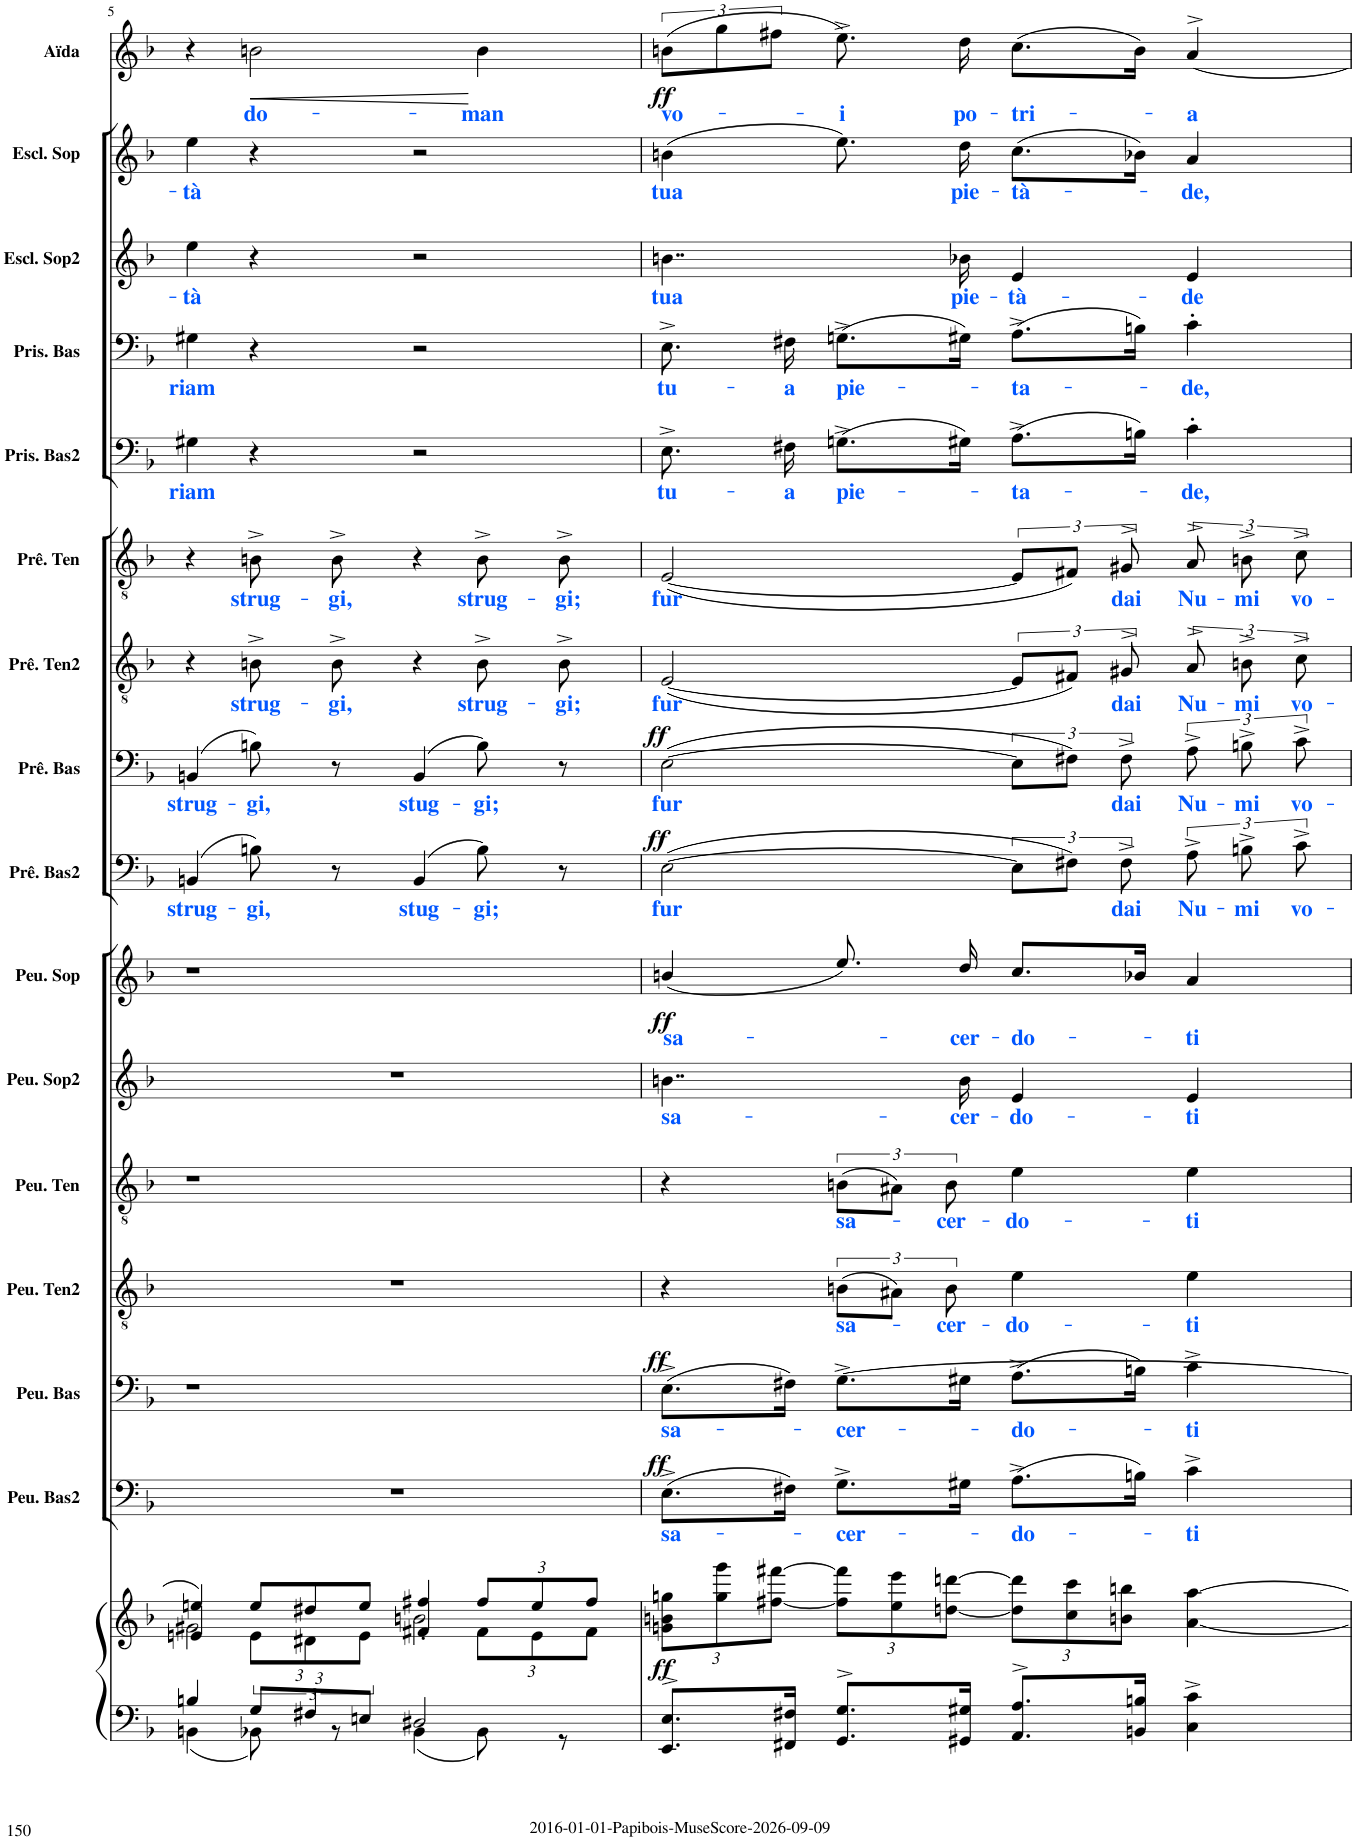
**kern	**kern	**dynam	**kern	**text	**dynam	**kern	**text	**dynam	**kern	**text	**kern	**text	**kern	**text	**kern	**text	**dynam	**kern	**text	**dynam	**kern	**text	**dynam	**kern	**text	**kern	**text	**kern	**text	**kern	**text	**kern	**text	**kern	**text	**kern	**text	**dynam
*part16	*part16	*part16	*part15	*part15	*part15	*part14	*part14	*part14	*part13	*part13	*part12	*part12	*part11	*part11	*part10	*part10	*part10	*part9	*part9	*part9	*part8	*part8	*part8	*part7	*part7	*part6	*part6	*part5	*part5	*part4	*part4	*part3	*part3	*part2	*part2	*part1	*part1	*part1
*staff17	*staff16	*staff16/17	*staff15	*staff15	*staff15	*staff14	*staff14	*staff14	*staff13	*staff13	*staff12	*staff12	*staff11	*staff11	*staff10	*staff10	*staff10	*staff9	*staff9	*staff9	*staff8	*staff8	*staff8	*staff7	*staff7	*staff6	*staff6	*staff5	*staff5	*staff4	*staff4	*staff3	*staff3	*staff2	*staff2	*staff1	*staff1	*staff1
*I"Piano	*	*	*I"Peu. Bas2	*	*	*I"Peu. Bas	*	*	*I"Peu. Ten2	*	*I"Peu. Ten	*	*I"Peu. Sop2	*	*I"Peu. Sop	*	*	*I"Prê. Bas2	*	*	*I"Prê. Bas	*	*	*I"Prê. Ten2	*	*I"Prê. Ten	*	*I"Pris. Bas2	*	*I"Pris. Bas	*	*I"Escl. Sop2	*	*I"Escl. Sop	*	*I"Aïda	*	*
*I'Pno	*	*	*I'Peu. Bas2	*	*	*I'Peu. Bas	*	*	*I'Peu. Ten2	*	*I'Peu. Ten	*	*I'Peu. Sop2	*	*I'Peu. Sop	*	*	*I'Prê. Bas2	*	*	*I'Prê. Bas	*	*	*I'Prê. Ten2	*	*I'Prê. Ten	*	*I'Pris. Bas2	*	*I'Pris. Bas	*	*I'Escl. Sop2	*	*I'Escl. Sop	*	*I'Aïda	*	*
!!LO:PB:g=z
*clefF4	*clefG2	*	*clefF4	*	*	*clefF4	*	*	*clefGv2	*	*clefGv2	*	*clefG2	*	*clefG2	*	*	*clefF4	*	*	*clefF4	*	*	*clefGv2	*	*clefGv2	*	*clefF4	*	*clefF4	*	*clefG2	*	*clefG2	*	*clefG2	*	*
*k[b-]	*k[b-]	*	*k[b-]	*	*	*k[b-]	*	*	*k[b-]	*	*k[b-]	*	*k[b-]	*	*k[b-]	*	*	*k[b-]	*	*	*k[b-]	*	*	*k[b-]	*	*k[b-]	*	*k[b-]	*	*k[b-]	*	*k[b-]	*	*k[b-]	*	*k[b-]	*	*
*M4/4	*M4/4	*	*M4/4	*	*	*M4/4	*	*	*M4/4	*	*M4/4	*	*M4/4	*	*M4/4	*	*	*M4/4	*	*	*M4/4	*	*	*M4/4	*	*M4/4	*	*M4/4	*	*M4/4	*	*M4/4	*	*M4/4	*	*M4/4	*	*
=5	=5	=5	=5	=5	=5	=5	=5	=5	=5	=5	=5	=5	=5	=5	=5	=5	=5	=5	=5	=5	=5	=5	=5	=5	=5	=5	=5	=5	=5	=5	=5	=5	=5	=5	=5	=5	=5	=5
*^	*^	*	*	*	*	*	*	*	*	*	*	*	*	*	*	*	*	*	*	*	*	*	*	*	*	*	*	*	*	*	*	*	*	*	*	*	*	*
*	*	*	*^	*	*	*	*	*	*	*	*	*	*	*	*	*	*	*	*	*	*	*	*	*	*	*	*	*	*	*	*	*	*	*	*	*	*	*	*	*
!	!	!	!	!	!	!	!	!	!	!	!	!	!	!	!	!	!	!	!	!	!	!LO:LY:b:color=#0055FF	!	!	!LO:LY:b:color=#0055FF	!	!	!	!	!	!	!LO:LY:b:color=#0055FF	!	!LO:LY:b:color=#0055FF	!	!LO:LY:b:color=#0055FF	!	!LO:LY:b:color=#0055FF	!	!	!
4Bn/	4BBn\	4een/	4en/	2g#X\	.	1r	.	.	1r	.	.	1r	.	1r	.	1r	.	1r	.	.	(4BBn/	strug-	.	(4BBn/	strug-	.	4r	.	4r	.	4G#X\	-riam	4G#X\	-riam	4ee\	-tà	4ee\	-tà	4r	.	.
*Xbrackettup	*	*	*Xbrackettup	*	*	*	*	*	*	*	*	*	*	*	*	*	*	*	*	*	*	*	*	*	*	*	*	*	*	*	*	*	*	*	*	*	*	*	*	*	*
!	!	!	!	!	!	!	!	!	!	!	!	!	!	!	!	!	!	!	!	!	!	!LO:LY:b:color=#0055FF	!	!	!LO:LY:b:color=#0055FF	!	!	!LO:LY:b:color=#0055FF	!	!LO:LY:b:color=#0055FF	!	!	!	!	!	!	!	!	!	!LO:LY:b:color=#0055FF	!LO:HP:b
12G/L	8BB-X\	12ee/L	12e\L	.	.	.	.	.	.	.	.	.	.	.	.	.	.	.	.	.	8Bn\)	-gi,	.	8Bn\)	-gi,	.	8Bn^>\	strug-	8Bn^>\	strug-	4r	.	4r	.	4r	.	4r	.	2bn\	do-	<
12F#X/	.	12dd#X/	12d#X\	.	.	.	.	.	.	.	.	.	.	.	.	.	.	.	.	.	.	.	.	.	.	.	.	.	.	.	.	.	.	.	.	.	.	.	.	.	.
!	!	!	!	!	!	!	!	!	!	!	!	!	!	!	!	!	!	!	!	!	!	!	!	!	!	!	!	!LO:LY:b:color=#0055FF	!	!LO:LY:b:color=#0055FF	!	!	!	!	!	!	!	!	!	!	!
.	8r	.	.	.	.	.	.	.	.	.	.	.	.	.	.	.	.	.	.	.	8r	.	.	8r	.	.	8B^>\	-gi,	8B^>\	-gi,	.	.	.	.	.	.	.	.	.	.	.
12En/J	.	12ee/J	12e\J	.	.	.	.	.	.	.	.	.	.	.	.	.	.	.	.	.	.	.	.	.	.	.	.	.	.	.	.	.	.	.	.	.	.	.	.	.	.
!	!	!	!	!	!	!	!	!	!	!	!	!	!	!	!	!	!	!	!	!	!	!LO:LY:b:color=#0055FF	!	!	!LO:LY:b:color=#0055FF	!	!	!	!	!	!	!	!	!	!	!	!	!	!	!	!
2D#X/	4BB-\	4ff#X/	4f#X'</	2bn\	.	.	.	.	.	.	.	.	.	.	.	.	.	.	.	.	(4BB/	stug-	.	(4BB/	stug-	.	4r	.	4r	.	2r	.	2r	.	2r	.	2r	.	.	.	.
!	!	!	!	!	!	!	!	!	!	!	!	!	!	!	!	!	!	!	!	!	!	!LO:LY:b:color=#0055FF	!	!	!LO:LY:b:color=#0055FF	!	!	!LO:LY:b:color=#0055FF	!	!LO:LY:b:color=#0055FF	!	!	!	!	!	!	!	!	!	!LO:LY:b:color=#0055FF	!
.	8BB-\	12ff#/L	12f#\L	.	.	.	.	.	.	.	.	.	.	.	.	.	.	.	.	.	8B\)	-gi;	.	8B\)	-gi;	.	8B^>\	strug-	8B^>\	strug-	.	.	.	.	.	.	.	.	4b\	-man	[
.	.	12ee/	12e\	.	.	.	.	.	.	.	.	.	.	.	.	.	.	.	.	.	.	.	.	.	.	.	.	.	.	.	.	.	.	.	.	.	.	.	.	.	.
!	!	!	!	!	!	!	!	!	!	!	!	!	!	!	!	!	!	!	!	!	!	!	!	!	!	!	!	!LO:LY:b:color=#0055FF	!	!LO:LY:b:color=#0055FF	!	!	!	!	!	!	!	!	!	!	!
.	8r	.	.	.	.	.	.	.	.	.	.	.	.	.	.	.	.	.	.	.	8r	.	.	8r	.	.	8B^>\	-gi;	8B^>\	-gi;	.	.	.	.	.	.	.	.	.	.	.
.	.	12ff#/J	12f#\J	.	.	.	.	.	.	.	.	.	.	.	.	.	.	.	.	.	.	.	.	.	.	.	.	.	.	.	.	.	.	.	.	.	.	.	.	.	.
*v	*v	*	*	*	*	*	*	*	*	*	*	*	*	*	*	*	*	*	*	*	*	*	*	*	*	*	*	*	*	*	*	*	*	*	*	*	*	*	*	*	*
*	*	*v	*v	*	*	*	*	*	*	*	*	*	*	*	*	*	*	*	*	*	*	*	*	*	*	*	*	*	*	*	*	*	*	*	*	*	*	*	*	*
=6	=6	=6	=6	=6	=6	=6	=6	=6	=6	=6	=6	=6	=6	=6	=6	=6	=6	=6	=6	=6	=6	=6	=6	=6	=6	=6	=6	=6	=6	=6	=6	=6	=6	=6	=6	=6	=6	=6	=6
!	!	!	!LO:DY:b	!	!LO:LY:b:color=#0055FF	!LO:DY:a	!	!LO:LY:b:color=#0055FF	!LO:DY:a	!	!	!	!	!	!LO:LY:b:color=#0055FF	!	!LO:LY:b:color=#0055FF	!LO:DY:b	!	!LO:LY:b:color=#0055FF	!LO:DY:a	!	!LO:LY:b:color=#0055FF	!LO:DY:a	!	!LO:LY:b:color=#0055FF	!	!LO:LY:b:color=#0055FF	!	!LO:LY:b:color=#0055FF	!	!LO:LY:b:color=#0055FF	!	!LO:LY:b:color=#0055FF	!	!LO:LY:b:color=#0055FF	!	!LO:LY:b:color=#0055FF	!LO:DY:b
*	*v	*v	*	*	*	*	*	*	*	*	*	*	*	*	*	*	*	*	*	*	*	*	*	*	*	*	*	*	*	*	*	*	*	*	*	*	*	*	*
8.EE/^> 8.E/^>L	12gn\ 12bn\ 12ggn\L	ff	(8.E^>\L	sa-	ff	(8.E^>\L	sa-	ff	4r	.	4r	.	4..bn\	sa-	(4bn/	sa-	ff	([>2E\	fur	ff	([>2E\	fur	ff	([<2E/	fur	([<2E/	fur	8.E^>\	tu-	8.E^>\	tu-	4..bn\	tua	(4bn\	tua	(12bn\L	vo-	ff
.	12gg\ 12ggg\	.	.	.	.	.	.	.	.	.	.	.	.	.	.	.	.	.	.	.	.	.	.	.	.	.	.	.	.	.	.	.	.	.	.	12gg\	.	.
.	[<12ff#X\ [>12fff#X\J	.	.	.	.	.	.	.	.	.	.	.	.	.	.	.	.	.	.	.	.	.	.	.	.	.	.	.	.	.	.	.	.	.	.	12ff#X\J	.	.
!	!	!	!	!	!	!	!	!	!	!	!	!	!	!	!	!	!	!	!	!	!	!	!	!	!	!	!	!	!LO:LY:b:color=#0055FF	!	!LO:LY:b:color=#0055FF	!	!	!	!	!	!	!
16FF#X/ 16F#X/Jk	.	.	16F#X\Jk)	.	.	16F#X\Jk)	.	.	.	.	.	.	.	.	.	.	.	.	.	.	.	.	.	.	.	.	.	16F#X\	-a	16F#X\	-a	.	.	.	.	.	.	.
!	!	!	!	!LO:LY:b:color=#0055FF	!	!	!LO:LY:b:color=#0055FF	!	!	!LO:LY:b:color=#0055FF	!	!LO:LY:b:color=#0055FF	!	!	!	!	!	!	!	!	!	!	!	!	!	!	!	!	!LO:LY:b:color=#0055FF	!	!LO:LY:b:color=#0055FF	!	!	!	!	!	!LO:LY:b:color=#0055FF	!
8.GG/^> 8.G/^>L	12ff#\] 12fff#\]L	.	8.G^>\L	-cer-	.	[>8.G^>\L	-cer-	.	(12Bn\L	sa-	(12Bn\L	sa-	.	.	8.ee/)	.	.	.	.	.	.	.	.	.	.	.	.	(8.Gn^>\L	pie-	(8.Gn^>\L	pie-	.	.	8.ee\)	.	8.ee^>\)	-i	.
.	12ee\ 12eee\	.	.	.	.	.	.	.	12A#X\J)	.	12A#X\J)	.	.	.	.	.	.	.	.	.	.	.	.	.	.	.	.	.	.	.	.	.	.	.	.	.	.	.
!	!	!	!	!	!	!	!	!	!	!LO:LY:b:color=#0055FF	!	!LO:LY:b:color=#0055FF	!	!	!	!	!	!	!	!	!	!	!	!	!	!	!	!	!	!	!	!	!	!	!	!	!	!
.	[<12ddn\ [>12dddn\J	.	.	.	.	.	.	.	12B\	-cer-	12B\	-cer-	.	.	.	.	.	.	.	.	.	.	.	.	.	.	.	.	.	.	.	.	.	.	.	.	.	.
!	!	!	!	!	!	!	!	!	!	!	!	!	!	!LO:LY:b:color=#0055FF	!	!LO:LY:b:color=#0055FF	!	!	!	!	!	!	!	!	!	!	!	!	!	!	!	!	!LO:LY:b:color=#0055FF	!	!LO:LY:b:color=#0055FF	!	!LO:LY:b:color=#0055FF	!
16GG#X/ 16G#X/Jk	.	.	16G#X\Jk	.	.	16G#X\Jk	.	.	.	.	.	.	16b\	-cer-	16dd/	-cer-	.	.	.	.	.	.	.	.	.	.	.	16G#X\Jk)	.	16G#X\Jk)	.	16b-X\	pie-	16dd\	pie-	16dd\	po-	.
!	!	!	!	!LO:LY:b:color=#0055FF	!	!	!LO:LY:b:color=#0055FF	!	!	!LO:LY:b:color=#0055FF	!	!LO:LY:b:color=#0055FF	!	!LO:LY:b:color=#0055FF	!	!LO:LY:b:color=#0055FF	!	!	!	!	!	!	!	!	!	!	!	!	!LO:LY:b:color=#0055FF	!	!LO:LY:b:color=#0055FF	!	!LO:LY:b:color=#0055FF	!	!LO:LY:b:color=#0055FF	!	!LO:LY:b:color=#0055FF	!
8.AA/^> 8.A/^>L	12dd\] 12ddd\]L	.	(8.A^>\L	-do-	.	(8.A^>\L	-do-	.	4e\	-do-	4e\	-do-	4e/	-do-	8.cc/L	-do-	.	12E\L]	.	.	12E\L]	.	.	12E/L]	.	12E/L]	.	(8.A^>\L	-ta-	(8.A^>\L	-ta-	4e/	-tà-	(8.cc\L	-tà-	(8.cc\L	-tri-	.
.	12cc\ 12ccc\	.	.	.	.	.	.	.	.	.	.	.	.	.	.	.	.	12F#X\J)	.	.	12F#X\J)	.	.	12F#X/J)	.	12F#X/J)	.	.	.	.	.	.	.	.	.	.	.	.
!	!	!	!	!	!	!	!	!	!	!	!	!	!	!	!	!	!	!	!LO:LY:b:color=#0055FF	!	!	!LO:LY:b:color=#0055FF	!	!	!LO:LY:b:color=#0055FF	!	!LO:LY:b:color=#0055FF	!	!	!	!	!	!	!	!	!	!	!
.	12bn\ 12bbn\J	.	.	.	.	.	.	.	.	.	.	.	.	.	.	.	.	12F#^>\	dai	.	12F#^>\	dai	.	12G#X^>/	dai	12G#X^>/	dai	.	.	.	.	.	.	.	.	.	.	.
16BBn/ 16Bn/Jk	.	.	16Bn\Jk)	.	.	16Bn\Jk)	.	.	.	.	.	.	.	.	16b-X/Jk	.	.	.	.	.	.	.	.	.	.	.	.	16Bn\Jk)	.	16Bn\Jk)	.	.	.	16b-X\Jk)	.	16b\Jk)	.	.
!	!	!	!	!LO:LY:b:color=#0055FF	!	!	!LO:LY:b:color=#0055FF	!	!	!LO:LY:b:color=#0055FF	!	!LO:LY:b:color=#0055FF	!	!LO:LY:b:color=#0055FF	!	!LO:LY:b:color=#0055FF	!	!	!LO:LY:b:color=#0055FF	!	!	!LO:LY:b:color=#0055FF	!	!	!LO:LY:b:color=#0055FF	!	!LO:LY:b:color=#0055FF	!	!LO:LY:b:color=#0055FF	!	!LO:LY:b:color=#0055FF	!	!LO:LY:b:color=#0055FF	!	!LO:LY:b:color=#0055FF	!	!LO:LY:b:color=#0055FF	!
4C\^> 4c\^>	[<4a\ [>4aa\	.	4c^>\	-ti	.	4c^>\	-ti	.	4e\	-ti	4e\	-ti	4e/	-ti	4a/	-ti	.	12A^>\	Nu-	.	12A^>\	Nu-	.	12A^>/	Nu-	12A^>/	Nu-	4c'>\	-de,	4c'>\	-de,	4e/	-de	4a/	-de,	[<4a^>/	-a	.
!	!	!	!	!	!	!	!	!	!	!	!	!	!	!	!	!	!	!	!LO:LY:b:color=#0055FF	!	!	!LO:LY:b:color=#0055FF	!	!	!LO:LY:b:color=#0055FF	!	!LO:LY:b:color=#0055FF	!	!	!	!	!	!	!	!	!	!	!
.	.	.	.	.	.	.	.	.	.	.	.	.	.	.	.	.	.	12Bn^>\	-mi	.	12Bn^>\	-mi	.	12Bn^>\	-mi	12Bn^>\	-mi	.	.	.	.	.	.	.	.	.	.	.
!	!	!	!	!	!	!	!	!	!	!	!	!	!	!	!	!	!	!	!LO:LY:b:color=#0055FF	!	!	!LO:LY:b:color=#0055FF	!	!	!LO:LY:b:color=#0055FF	!	!LO:LY:b:color=#0055FF	!	!	!	!	!	!	!	!	!	!	!
.	.	.	.	.	.	.	.	.	.	.	.	.	.	.	.	.	.	12c^>\	vo-	.	12c^>\	vo-	.	12c^>\	vo-	12c^>\	vo-	.	.	.	.	.	.	.	.	.	.	.
=	=	=	=	=	=	=	=	=	=	=	=	=	=	=	=	=	=	=	=	=	=	=	=	=	=	=	=	=	=	=	=	=	=	=	=	=	=	=
*-	*-	*-	*-	*-	*-	*-	*-	*-	*-	*-	*-	*-	*-	*-	*-	*-	*-	*-	*-	*-	*-	*-	*-	*-	*-	*-	*-	*-	*-	*-	*-	*-	*-	*-	*-	*-	*-	*-
